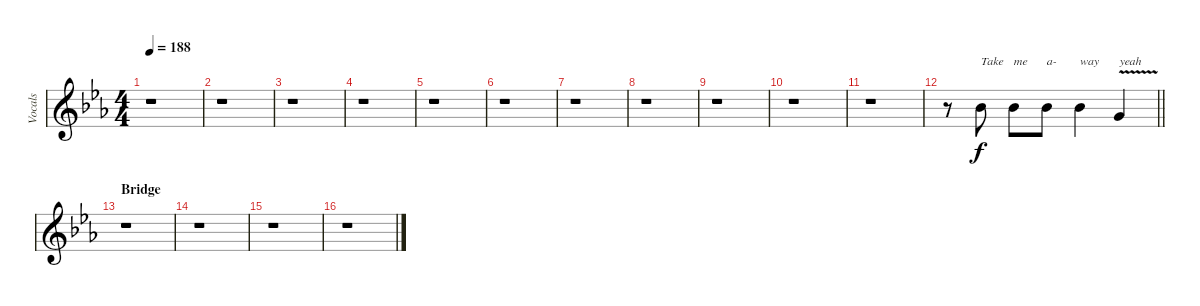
\track ("Vocals" "Vocals") {instrument choiraahs}
\staff {score}
\tuning (D4 A3 F3 C3 G2 C2) {hide}
\ts (4 4)
\tempo 188
\clef g2
\ks eb
r.1{dy f} |
r.1 |
r.1 |
r.1 |
r.1 |
r.1 |
r.1 |
r.1 |
r.1 |
r.1 |
r.1 |
\barLineRight lightlight
r.8 8.1.8{txt "Take"} 8.1.8{txt "me"} 8.1.8{txt "a-"} 8.1.4{txt "way"} 5.1{v}.4{txt "yeah"} |
\section ("" "Bridge")
r.1 |
r.1 |
r.1 |
r.1
